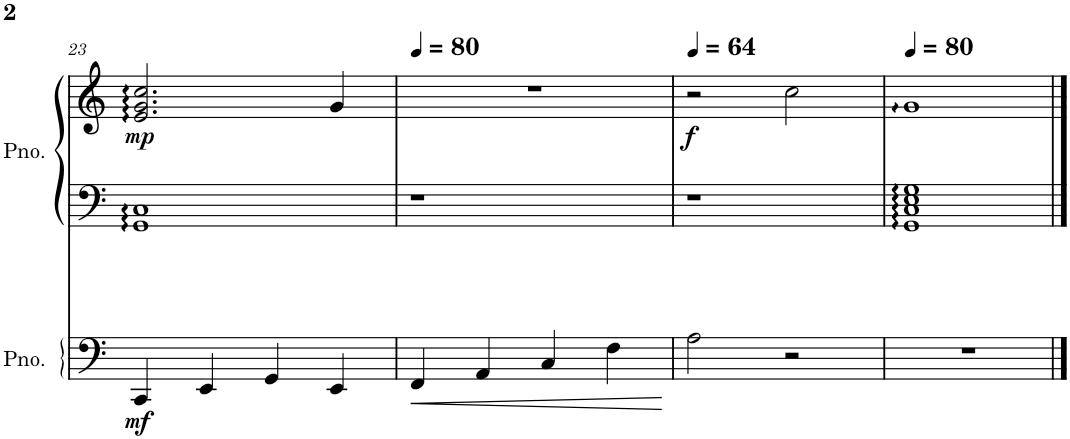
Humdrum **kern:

**kern	**dynam	**kern	**kern	**dynam
*part2	*part2	*part1	*part1	*part1
*staff3	*staff3	*staff2	*staff1	*staff1/2
*I"Piano	*	*I"Piano	*	*
*I'Pno.	*	*I'Pno.	*	*
!!LO:PB:g=z
*clefF4	*	*clefF4	*clefG2	*
*k[]	*	*k[]	*k[]	*
*M4/4	*	*M4/4	*M4/4	*
=23	=23	=23	=23	=23
!	!LO:DY:b	!	!	!LO:DY:b
4CC/	mf	1GG 1C	2.e/ 2.g/ 2.cc/	mp
4EE/	.	.	.	.
4GG/	.	.	.	.
4EE/	.	.	4g/	.
=24	=24	=24	=24	=24
*	*	*	*MM80	*
!	!LO:HP:b	!	!	!
4FF/	<	1r	1r	.
4AA/	.	.	.	.
4C/	.	.	.	.
4F\	.	.	.	.
.	[	.	.	.
=25	=25	=25	=25	=25
*	*	*	*MM64	*
!	!	!	!	!LO:DY:b
2A\	.	1r	2r	f
2r	.	.	2cc\	.
=26	=26	=26	=26	=26
*	*	*	*MM80	*
1r	.	1GG 1C 1E 1G	1g	.
==	==	==	==	==
*-	*-	*-	*-	*-
